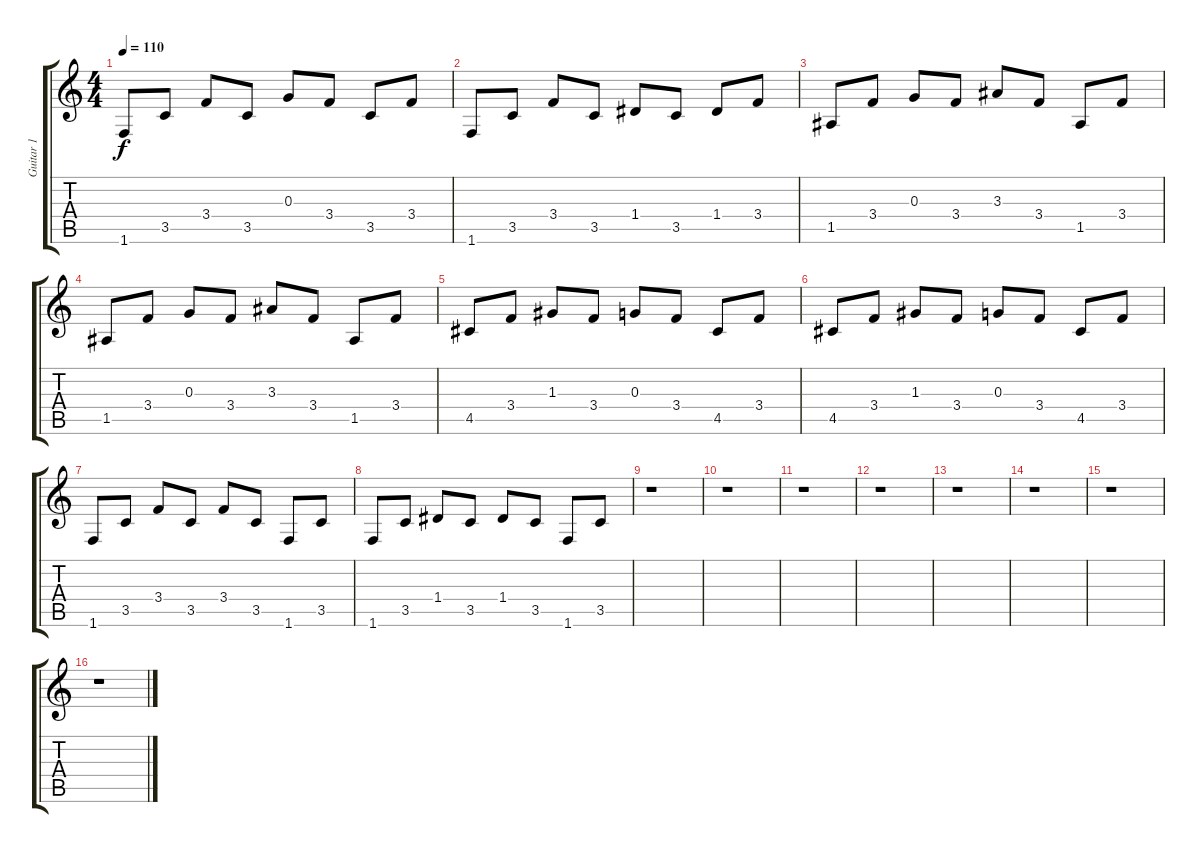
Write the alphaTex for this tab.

\track ("Guitar 1" "Guitar 1") {instrument electricguitarclean}
\staff {score tabs}
\tuning (E4 B3 G3 D3 A2 E2) {hide}
\ts (4 4)
\tempo 110
\clef g2
\ks c
1.6.8{dy f} 3.5.8 3.4.8 3.5.8 0.3.8 3.4.8 3.5.8 3.4.8 |
1.6.8 3.5.8 3.4.8 3.5.8 1.4.8 3.5.8 1.4.8 3.4.8 |
1.5.8 3.4.8 0.3.8 3.4.8 3.3.8 3.4.8 1.5.8 3.4.8 |
1.5.8 3.4.8 0.3.8 3.4.8 3.3.8 3.4.8 1.5.8 3.4.8 |
4.5.8 3.4.8 1.3.8 3.4.8 0.3.8 3.4.8 4.5.8 3.4.8 |
4.5.8 3.4.8 1.3.8 3.4.8 0.3.8 3.4.8 4.5.8 3.4.8 |
1.6.8 3.5.8 3.4.8 3.5.8 3.4.8 3.5.8 1.6.8 3.5.8 |
1.6.8 3.5.8 1.4.8 3.5.8 1.4.8 3.5.8 1.6.8 3.5.8 |
r.1 |
r.1 |
r.1 |
r.1 |
r.1 |
r.1 |
r.1 |
r.1
